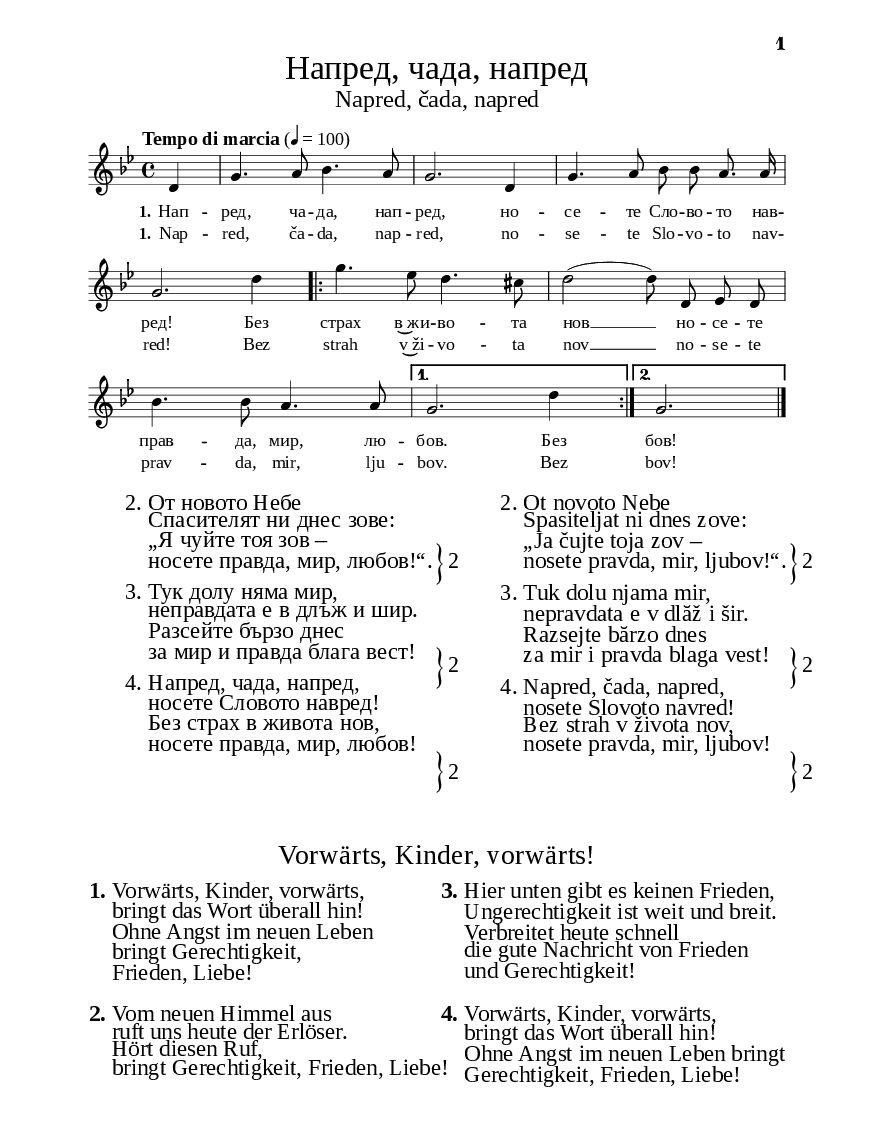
\version "2.24.4"

% include paper part and global functions
\include "include/globals.ily"

"rightBraces048" = \markup {
  \column {
    % repeat braces
    \translate #'(0 . -7.5 )
    \right-brace #20

    \translate #'(0 . -11.5 )
    \right-brace #20

    \translate #'(0 . -11.5 )
    \right-brace #20
  }
  \column {
    % repeat numbers
    \translate #'(0 . -8.1 )
    2

    \translate #'(0 . -14.3 )
    2

    \translate #'(0 . -14.7 )
    2
  }
}

\bookpart {
  \label #'ref048
  \tocItem \markup "Напред, чада, напред – Napred, čada, napred"
  \include "include/bookpart-paper.ily"
  \score {
    \include "include/score-layout.ily"

    \new Voice \absolute  {
      \clef treble
      \key g \minor
      \time 4/4
      \tempoFunc "Tempo di marcia" 4 "100"
      \autoBeamOff
      \partial 4
      \autoBeamOff
      d'4 | g'4. a'8 bes'4. a'8 | g'2. d'4 | g'4. a'8 bes'8 bes'8 a'8. a'16| \break
      g'2. d''4 | \repeat volta 2 {
        g''4. es''8 d''4. cis''8 | d''2 ( d''8 ) d'8 es'8 d'8 | \break
        bes'4. bes'8 a'4. a'8 |
      } \alternative  { { g'2. d''4 | }  { g'2. } } \bar "|."
    }

    \addlyrics {
      \set stanza = "1." Нап -- ред, ча -- да, нап -- ред, но -- се -- те Сло -- во -- то нав --
      ред! Без страх в~жи -- во -- та нов __  но -- се -- те
      прав -- да, мир, лю -- бов. Без бов!
    }

    \addlyrics {
      \set stanza = "1." Nap -- red, ča -- da, nap -- red, no -- se -- te Slo -- vo -- to nav --
      red! Bez strah v~ži -- vo -- ta nov __  no -- se -- te
      prav -- da, mir, lju -- bov. Bez bov!
    }



    \header {
      title = \titleFunc "Напред, чада, напред" "Napred, čada, napred"
    }

    \midi{}

  } % score

  \markup \empty-one

  \markup \abs-fontsize #11 {
    \hspace #5
    \override #`(baseline-skip . ,bgCoupletBaselineSkip)
    \column {
      \line {   2. От новото Небе }

      \line {   "   " Спасителят ни днес зове: }

      \line {   "   " „Я чуйте тоя зов –}

      \line {   "   " носете правда, мир, любов!“.}

      \vspace #0.5

      \line {   3.  Тук долу няма мир,}

      \line {   "   " неправдата е в длъж и шир.}

      \line {   "   " Разсейте бързо днес }

      \line {   "   " за мир и правда блага вест!}

      \vspace #0.5

      \line {   4.  Напред, чада, напред,}

      \line {   "   " носете Словото навред!}

      \line {   "   " Без страх в живота нов,}

      \line {   "   " носете правда, мир, любов!}
    }  \"rightBraces048"

    \hspace #5
    \override #`(baseline-skip . ,bgCoupletBaselineSkip)
    \column {
      \line {   2. Ot novoto Nebe }

      \line {   "   " Spasiteljat ni dnes zove: }

      \line {   "   " „Ja čujte toja zov –}

      \line {   "   " nosete pravda, mir, ljubov!“.}

      \vspace #0.5

      \line {   3.  Tuk dolu njama mir,}

      \line {   "   " nepravdata e v dlăž i šir.}

      \line {   "   " Razsejte bărzo dnes }

      \line {   "   " za mir i pravda blaga vest!}

      \vspace #0.5

      \line {   4.  Napred, čada, napred,}

      \line {   "   " nosete Slovoto navred!}

      \line {   "   " Bez strah v života nov,}

      \line {   "   " nosete pravda, mir, ljubov!}
    }  %column
    \"rightBraces048"
  } % markup

  \markup \vspace #2

  % include foreign translation(s) of the song
  \version "2.24.4"

\markup \fill-line { \fontsize #deTitleFontSize "Vorwärts, Kinder, vorwärts!" }
\markup \null
\markup \null
\markup \abs-fontsize #11 \override #`(baseline-skip . ,bgCoupletBaselineSkip) {
  \fill-line {
  
    \column {
      \line {
        \bold "1."
        \column {
          "Vorwärts, Kinder, vorwärts,"
          "bringt das Wort überall hin!"
          "Ohne Angst im neuen Leben"
          "bringt Gerechtigkeit,"
          "Frieden, Liebe!"
        }
      }

      \vspace #1
      \line {
        \bold "2."
        \column {
          "Vom neuen Himmel aus"
          "ruft uns heute der Erlöser."
          "Hört diesen Ruf,"
          "bringt Gerechtigkeit, Frieden, Liebe!"
        }
      }
    }

    % adds horizontal spacing between columns
    \column {
      % adds vertical spacing between verses
      \line {
        \bold "3."
        \column {
          "Hier unten gibt es keinen Frieden,"
          "Ungerechtigkeit ist weit und breit."
          "Verbreitet heute schnell"
          "die gute Nachricht von Frieden"
          "und Gerechtigkeit!"
        }
      }
      \vspace #1

      \line {
        \bold "4."
        \column {
          "Vorwärts, Kinder, vorwärts,"
          "bringt das Wort überall hin!"
          "Ohne Angst im neuen Leben bringt"
          "Gerechtigkeit, Frieden, Liebe!"
        }
      }
    }
  }
}








} % bookpart
